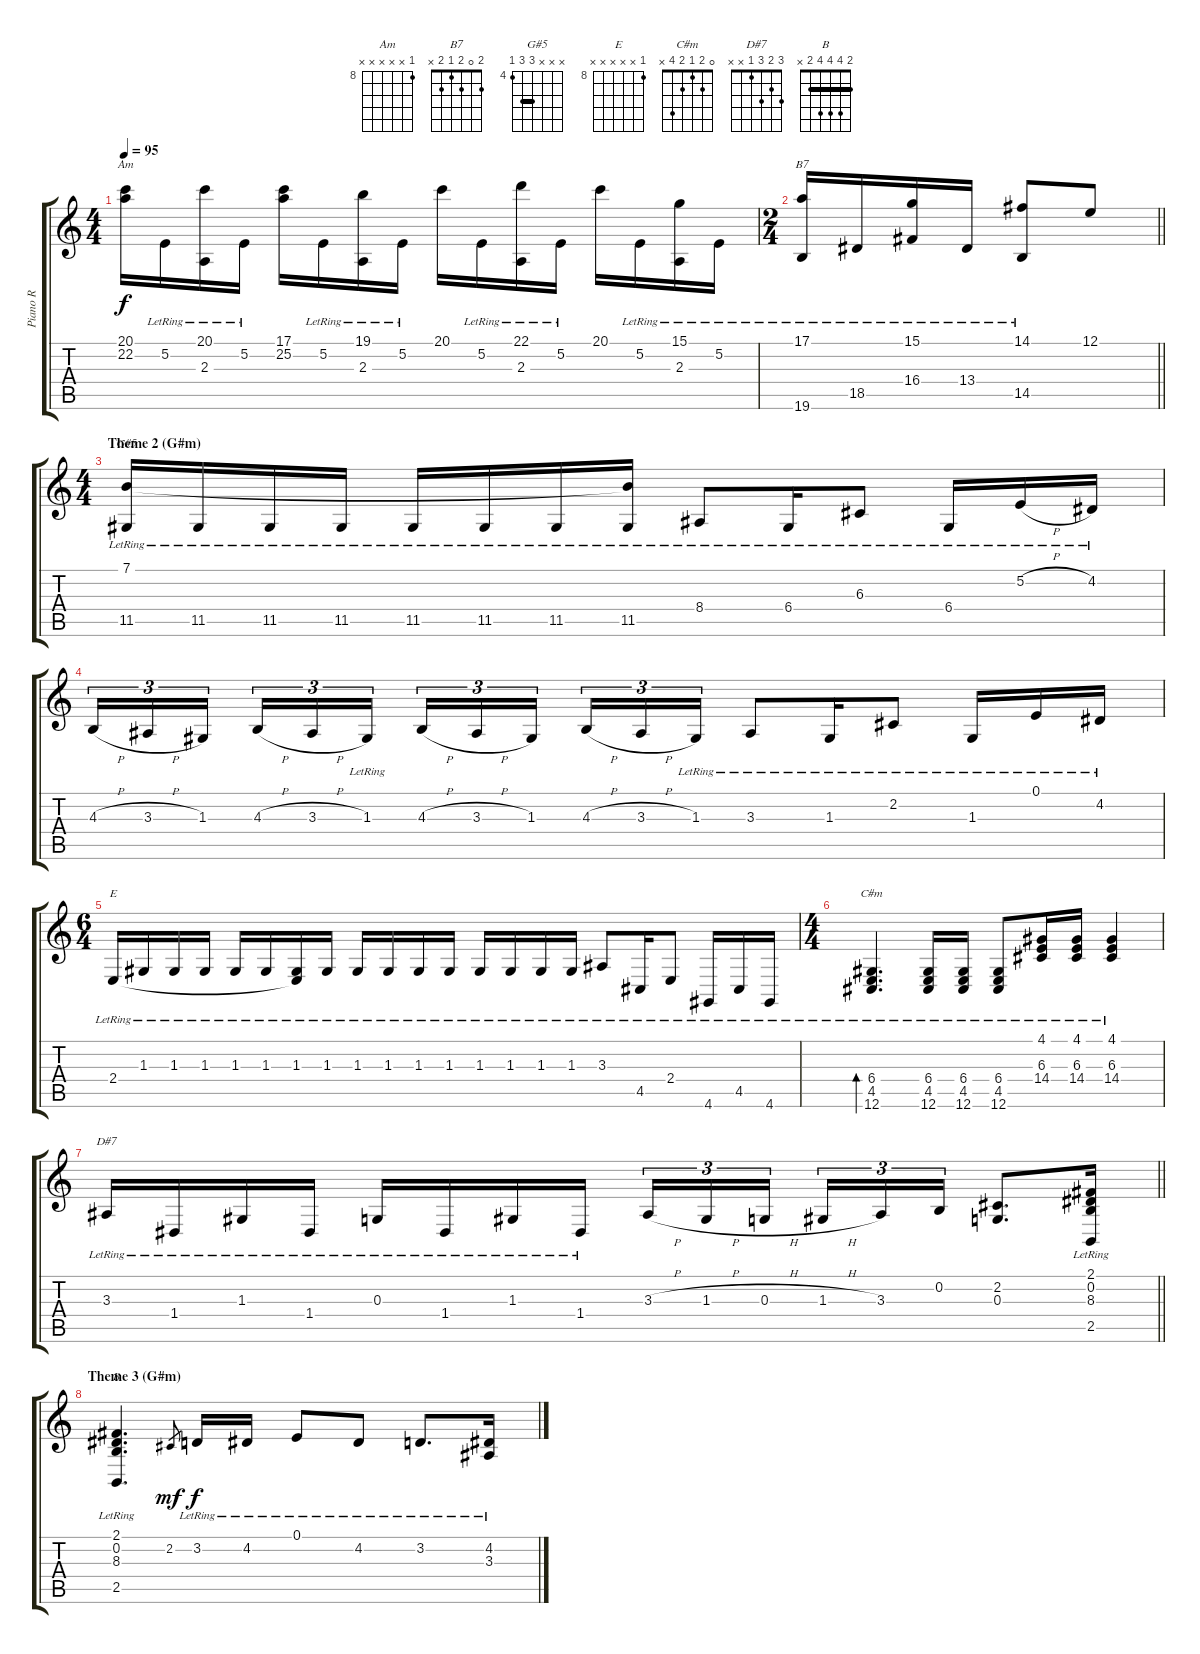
\track ("Piano R" "Piano R") {instrument acousticgrandpiano}
\staff {score tabs}
\tuning (E4 B3 G3 D3 A2 E2) {hide}
\chord ("Am" 8 x x x x x) {firstfret 8}
\chord ("B7" 2 0 2 1 2 x)
\chord ("G#5" x x x 6 6 4) {firstfret 4 barre 6}
\chord ("E" 8 x x x x x) {firstfret 8}
\chord ("C#m" 0 2 1 2 4 x)
\chord ("D#7" 3 2 3 1 x x)
\chord ("B" 2 4 4 4 2 x) {barre 2}
\ts (4 4)
\tempo 95
\clef g2
\ks c
(20.1 22.2).16{ch "Am" dy f} 5.2{lr}.16 (20.1 2.3{lr}).16 5.2{lr}.16 (17.1 25.2).16 5.2{lr}.16 (19.1{lr} 2.3{lr}).16 5.2{lr}.16 20.1.16 5.2{lr}.16 (22.1 2.3{lr}).16 5.2{lr}.16 20.1.16 5.2{lr}.16 (15.1 2.3{lr}).16 5.2{lr}.16 |
\ts (2 4)
\barLineRight lightlight
(17.1{lr} 19.6{lr}).16{ch "B7"} 18.5{lr}.16 (15.1{lr} 16.4{lr}).16 13.4{lr}.16 (14.1 14.5{lr}).8 12.1.8 |
\ts (4 4)
\section ("" "Theme 2 (G#m)")
(7.1{lr} 11.5{lr}).16{ch "G#5"} 11.5{lr}.16 11.5{lr}.16 11.5{lr}.16 11.5{lr}.16 11.5{lr}.16 11.5{lr}.16 (7.1{t} 11.5{lr}).16 8.4{lr}.8 6.4{lr}.16 6.3{lr}.8 6.4{lr}.16 5.2{h lr}.16 4.2{lr}.16 |
4.3{h}.16{tu (3 2)} 3.3{h}.16{tu (3 2)} 1.3.16{tu (3 2) beam splitsecondary} 4.3{h}.16{tu (3 2)} 3.3{h}.16{tu (3 2)} 1.3{lr}.16{tu (3 2)} 4.3{h}.16{tu (3 2)} 3.3{h}.16{tu (3 2)} 1.3.16{tu (3 2) beam splitsecondary} 4.3{h}.16{tu (3 2)} 3.3{h}.16{tu (3 2)} 1.3{lr}.16{tu (3 2)} 3.3{lr}.8 1.3{lr}.16 2.2{lr}.8 1.3{lr}.16 0.1{lr}.16 4.2{lr}.16 |
\ts (6 4)
2.4{lr}.16{ch "E"} 1.3{lr}.16 1.3{lr}.16 1.3{lr}.16 1.3{lr}.16 1.3{lr}.16 (1.3{lr} 2.4{t}).16 1.3{lr}.16 1.3{lr}.16 1.3{lr}.16 1.3{lr}.16 1.3{lr}.16 1.3{lr}.16 1.3{lr}.16 1.3{lr}.16 1.3{lr}.16 3.3{lr}.8 4.5{lr}.16 2.4{lr}.8 4.6{lr}.16 4.5{lr}.16 4.6{lr}.16 |
\ts (4 4)
(6.4{lr} 4.5{lr} 12.6{lr}).4{d bd 120 ch "C#m"} (6.4{lr} 4.5{lr} 12.6{lr}).16 (6.4{lr} 4.5{lr} 12.6{lr}).16 (6.4{lr} 4.5{lr} 12.6{lr}).8 (4.1{lr} 6.3{lr} 14.4{lr}).16 (4.1{lr} 6.3{lr} 14.4{lr}).16 (4.1{lr} 6.3{lr} 14.4{lr}).4 |
\barLineRight lightlight
3.3{lr}.16{ch "D#7"} 1.4{lr}.16 1.3{lr}.16 1.4{lr}.16 0.3{lr}.16 1.4{lr}.16 1.3{lr}.16 1.4{lr}.16 3.3{h}.16{tu (3 2)} 1.3{h}.16{tu (3 2)} 0.3{h}.16{tu (3 2) beam splitsecondary} 1.3{h}.16{tu (3 2)} 3.3.16{tu (3 2)} 0.2.16{tu (3 2)} (2.2 0.3).8{d} (2.1{lr} 0.2{lr} 8.3{lr} 2.5{lr}).16 |
\section ("" "Theme 3 (G#m)")
(2.1{lr} 0.2{lr} 8.3{lr} 2.5{lr}).4{d ch "B"} 2.2.8{gr dy mf} 3.2{lr}.16{dy f} 4.2{lr}.16 0.1{lr}.8 4.2{lr}.8 3.2{lr}.8{d} (4.2{lr} 3.3{lr}).16
